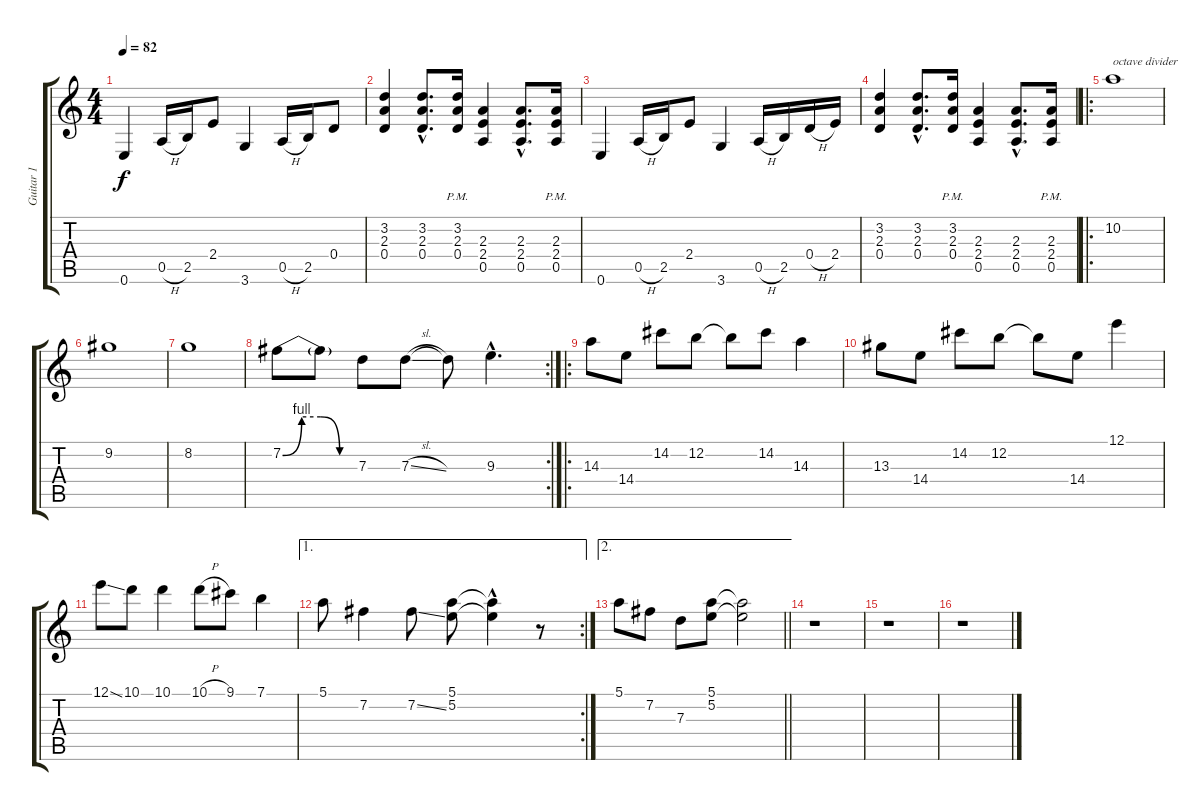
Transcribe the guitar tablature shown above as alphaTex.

\track ("Guitar 1" "Guitar 1") {instrument electricguitarclean}
\staff {score tabs}
\tuning (E4 B3 G3 D3 A2 E2) {hide}
\ts (4 4)
\tempo 82
\clef g2
\ks c
0.6.4{dy f} 0.5{h}.16 2.5.16 2.4.8 3.6.4 0.5{h}.16 2.5.16 0.4.8 |
(3.2 2.3 0.4).4 (3.2{hac} 2.3{hac} 0.4{hac}).8{d} (3.2{pm} 2.3{pm} 0.4{pm}).16 (2.3 2.4 0.5).4 (2.3{hac} 2.4{hac} 0.5{hac}).8{d} (2.3{pm} 2.4{pm} 0.5{pm}).16 |
0.6.4 0.5{h}.16 2.5.16 2.4.8 3.6.4 0.5{h}.16 2.5.16 0.4{h}.16 2.4.16 |
(3.2 2.3 0.4).4 (3.2{hac} 2.3{hac} 0.4{hac}).8{d} (3.2{pm} 2.3{pm} 0.4{pm}).16 (2.3 2.4 0.5).4 (2.3{hac} 2.4{hac} 0.5{hac}).8{d} (2.3{pm} 2.4{pm} 0.5{pm}).16 |
\ro
10.2.1{txt "octave divider"} |
9.2.1 |
8.2.1 |
\rc 2
7.2{be (custom 0 0 15 4 30 4 45 0 60 0)}.8 7.2{t}.8 7.3.8 7.3{sl}.8 7.3{t}.8 9.3{hac}.4{d} |
\ro
14.3.8 14.4.8 14.2.8 12.2.8 12.2{t}.8 14.2.8 14.3.4 |
13.3.8 14.4.8 14.2.8 12.2.8 12.2{t}.8 14.4.8 12.1.4 |
12.1{ss}.8 10.1.8 10.1.4 10.1{h}.8 9.1.8 7.1.4 |
\ae 1
\rc 2
5.1.8 7.2.4 7.2{ss}.8 (5.1 5.2).8 (5.1{hac t} 5.2{hac t}).4 r.8 |
\ae 2
\barLineRight lightlight
5.1.8 7.2.8 7.3.8 (5.1 5.2).8 (5.1{t} 5.2{t}).2 |
r.1 |
r.1 |
r.1
